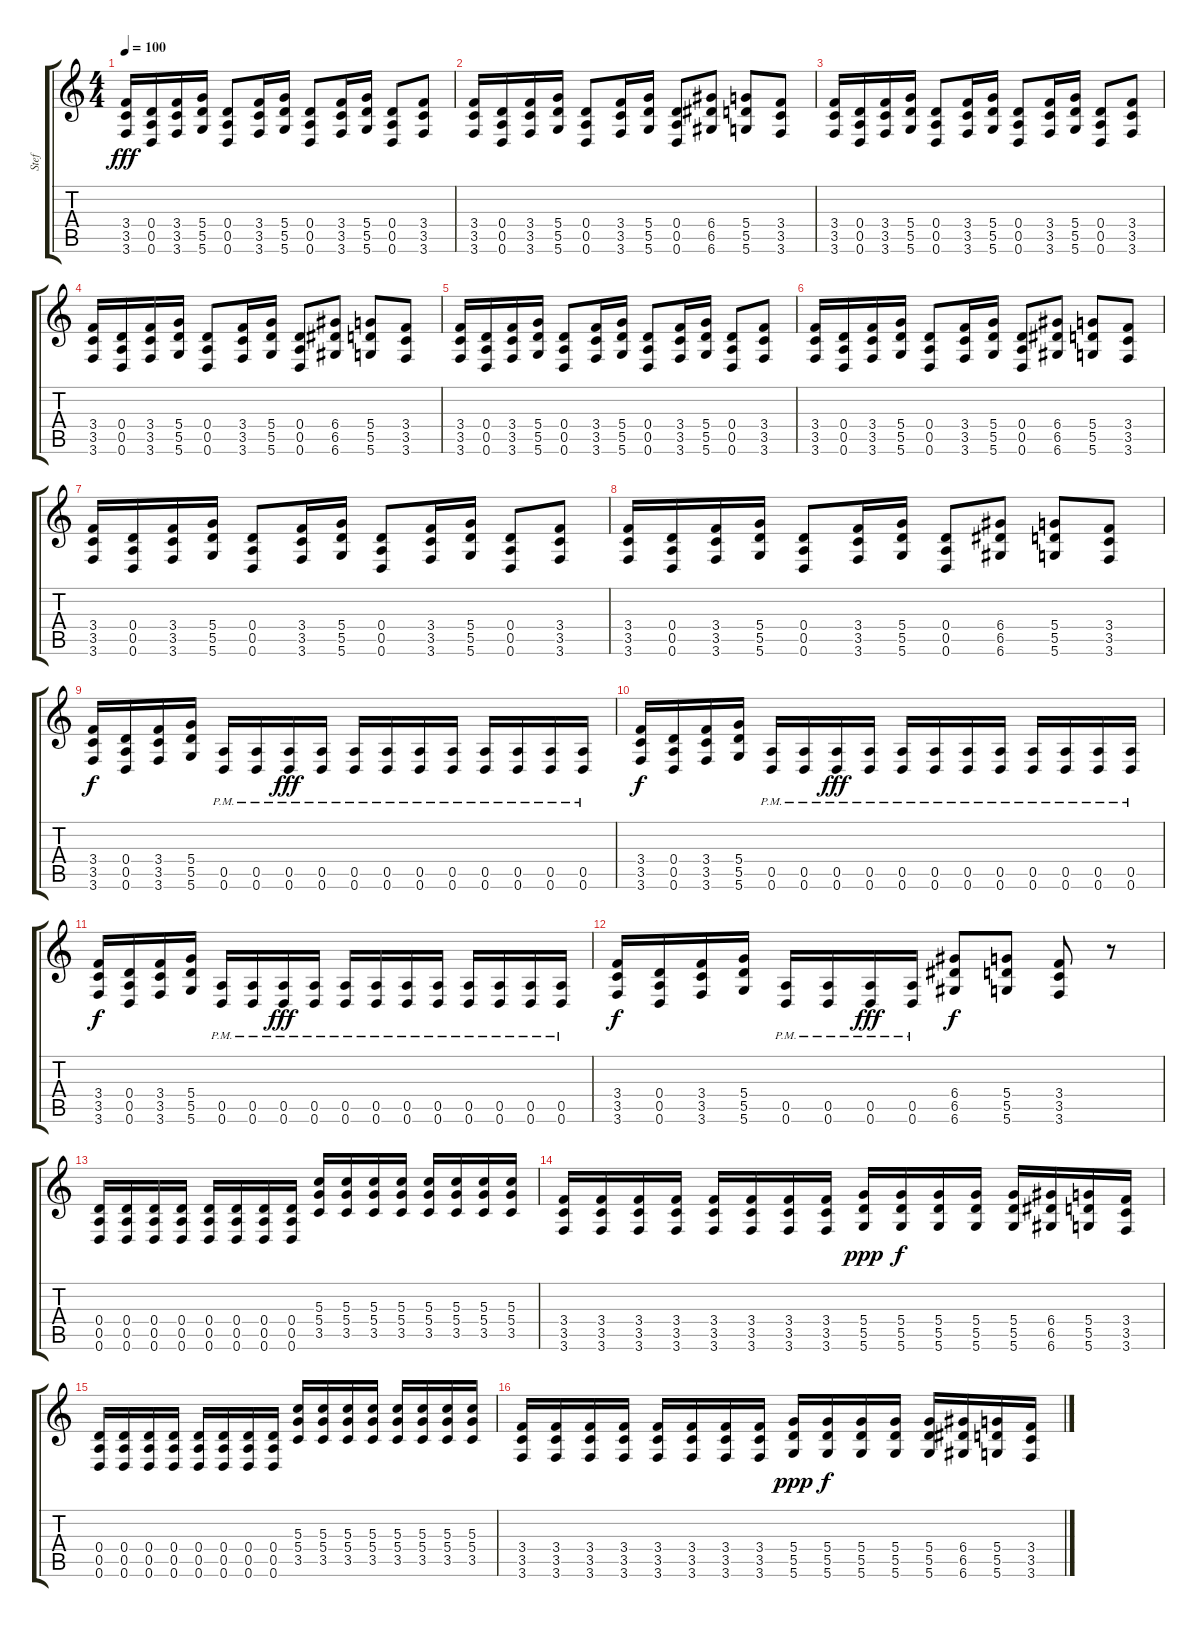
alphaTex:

\track ("Stef" "Stef") {instrument distortionguitar}
\staff {score tabs}
\tuning (E4 B3 G3 D3 A2 D2) {hide}
\ts (4 4)
\tempo 100
\clef g2
\ks c
(3.4 3.5 3.6).16{dy fff} (0.4 0.5 0.6).16 (3.4 3.5 3.6).16 (5.4 5.5 5.6).16 (0.4 0.5 0.6).8 (3.4 3.5 3.6).16 (5.4 5.5 5.6).16 (0.4 0.5 0.6).8 (3.4 3.5 3.6).16 (5.4 5.5 5.6).16 (0.4 0.5 0.6).8 (3.4 3.5 3.6).8 |
(3.4 3.5 3.6).16 (0.4 0.5 0.6).16 (3.4 3.5 3.6).16 (5.4 5.5 5.6).16 (0.4 0.5 0.6).8 (3.4 3.5 3.6).16 (5.4 5.5 5.6).16 (0.4 0.5 0.6).8 (6.4 6.5 6.6).8 (5.4 5.5 5.6).8 (3.4 3.5 3.6).8 |
(3.4 3.5 3.6).16 (0.4 0.5 0.6).16 (3.4 3.5 3.6).16 (5.4 5.5 5.6).16 (0.4 0.5 0.6).8 (3.4 3.5 3.6).16 (5.4 5.5 5.6).16 (0.4 0.5 0.6).8 (3.4 3.5 3.6).16 (5.4 5.5 5.6).16 (0.4 0.5 0.6).8 (3.4 3.5 3.6).8 |
(3.4 3.5 3.6).16 (0.4 0.5 0.6).16 (3.4 3.5 3.6).16 (5.4 5.5 5.6).16 (0.4 0.5 0.6).8 (3.4 3.5 3.6).16 (5.4 5.5 5.6).16 (0.4 0.5 0.6).8 (6.4 6.5 6.6).8 (5.4 5.5 5.6).8 (3.4 3.5 3.6).8 |
(3.4 3.5 3.6).16 (0.4 0.5 0.6).16 (3.4 3.5 3.6).16 (5.4 5.5 5.6).16 (0.4 0.5 0.6).8 (3.4 3.5 3.6).16 (5.4 5.5 5.6).16 (0.4 0.5 0.6).8 (3.4 3.5 3.6).16 (5.4 5.5 5.6).16 (0.4 0.5 0.6).8 (3.4 3.5 3.6).8 |
(3.4 3.5 3.6).16 (0.4 0.5 0.6).16 (3.4 3.5 3.6).16 (5.4 5.5 5.6).16 (0.4 0.5 0.6).8 (3.4 3.5 3.6).16 (5.4 5.5 5.6).16 (0.4 0.5 0.6).8 (6.4 6.5 6.6).8 (5.4 5.5 5.6).8 (3.4 3.5 3.6).8 |
(3.4 3.5 3.6).16 (0.4 0.5 0.6).16 (3.4 3.5 3.6).16 (5.4 5.5 5.6).16 (0.4 0.5 0.6).8 (3.4 3.5 3.6).16 (5.4 5.5 5.6).16 (0.4 0.5 0.6).8 (3.4 3.5 3.6).16 (5.4 5.5 5.6).16 (0.4 0.5 0.6).8 (3.4 3.5 3.6).8 |
(3.4 3.5 3.6).16 (0.4 0.5 0.6).16 (3.4 3.5 3.6).16 (5.4 5.5 5.6).16 (0.4 0.5 0.6).8 (3.4 3.5 3.6).16 (5.4 5.5 5.6).16 (0.4 0.5 0.6).8 (6.4 6.5 6.6).8 (5.4 5.5 5.6).8 (3.4 3.5 3.6).8 |
(3.4 3.5 3.6).16{dy f} (0.4 0.5 0.6).16 (3.4 3.5 3.6).16 (5.4 5.5 5.6).16 (0.5{pm} 0.6{pm}).16 (0.5{pm} 0.6{pm}).16 (0.5{pm} 0.6{pm}).16{dy fff} (0.5{pm} 0.6{pm}).16 (0.5{pm} 0.6{pm}).16 (0.5{pm} 0.6{pm}).16 (0.5{pm} 0.6{pm}).16 (0.5{pm} 0.6{pm}).16 (0.5{pm} 0.6{pm}).16 (0.5{pm} 0.6{pm}).16 (0.5{pm} 0.6{pm}).16 (0.5{pm} 0.6{pm}).16 |
(3.4 3.5 3.6).16{dy f} (0.4 0.5 0.6).16 (3.4 3.5 3.6).16 (5.4 5.5 5.6).16 (0.5{pm} 0.6{pm}).16 (0.5{pm} 0.6{pm}).16 (0.5{pm} 0.6{pm}).16{dy fff} (0.5{pm} 0.6{pm}).16 (0.5{pm} 0.6{pm}).16 (0.5{pm} 0.6{pm}).16 (0.5{pm} 0.6{pm}).16 (0.5{pm} 0.6{pm}).16 (0.5{pm} 0.6{pm}).16 (0.5{pm} 0.6{pm}).16 (0.5{pm} 0.6{pm}).16 (0.5{pm} 0.6{pm}).16 |
(3.4 3.5 3.6).16{dy f} (0.4 0.5 0.6).16 (3.4 3.5 3.6).16 (5.4 5.5 5.6).16 (0.5{pm} 0.6{pm}).16 (0.5{pm} 0.6{pm}).16 (0.5{pm} 0.6{pm}).16{dy fff} (0.5{pm} 0.6{pm}).16 (0.5{pm} 0.6{pm}).16 (0.5{pm} 0.6{pm}).16 (0.5{pm} 0.6{pm}).16 (0.5{pm} 0.6{pm}).16 (0.5{pm} 0.6{pm}).16 (0.5{pm} 0.6{pm}).16 (0.5{pm} 0.6{pm}).16 (0.5{pm} 0.6{pm}).16 |
(3.4 3.5 3.6).16{dy f} (0.4 0.5 0.6).16 (3.4 3.5 3.6).16 (5.4 5.5 5.6).16 (0.5{pm} 0.6{pm}).16 (0.5{pm} 0.6{pm}).16 (0.5{pm} 0.6{pm}).16{dy fff} (0.5{pm} 0.6{pm}).16 (6.4 6.5 6.6).8{dy f} (5.4 5.5 5.6).8 (3.4 3.5 3.6).8 r.8 |
(0.4 0.5 0.6).16 (0.4 0.5 0.6).16 (0.4 0.5 0.6).16 (0.4 0.5 0.6).16 (0.4 0.5 0.6).16 (0.4 0.5 0.6).16 (0.4 0.5 0.6).16 (0.4 0.5 0.6).16 (5.3 5.4 3.5).16 (5.3 5.4 3.5).16 (5.3 5.4 3.5).16 (5.3 5.4 3.5).16 (5.3 5.4 3.5).16 (5.3 5.4 3.5).16 (5.3 5.4 3.5).16 (5.3 5.4 3.5).16 |
(3.4 3.5 3.6).16 (3.4 3.5 3.6).16 (3.4 3.5 3.6).16 (3.4 3.5 3.6).16 (3.4 3.5 3.6).16 (3.4 3.5 3.6).16 (3.4 3.5 3.6).16 (3.4 3.5 3.6).16 (5.4 5.5 5.6).16{dy ppp} (5.4 5.5 5.6).16{dy f} (5.4 5.5 5.6).16 (5.4 5.5 5.6).16 (5.4 5.5 5.6).16 (6.4 6.5 6.6).16 (5.4 5.5 5.6).16 (3.4 3.5 3.6).16 |
(0.4 0.5 0.6).16 (0.4 0.5 0.6).16 (0.4 0.5 0.6).16 (0.4 0.5 0.6).16 (0.4 0.5 0.6).16 (0.4 0.5 0.6).16 (0.4 0.5 0.6).16 (0.4 0.5 0.6).16 (5.3 5.4 3.5).16 (5.3 5.4 3.5).16 (5.3 5.4 3.5).16 (5.3 5.4 3.5).16 (5.3 5.4 3.5).16 (5.3 5.4 3.5).16 (5.3 5.4 3.5).16 (5.3 5.4 3.5).16 |
(3.4 3.5 3.6).16 (3.4 3.5 3.6).16 (3.4 3.5 3.6).16 (3.4 3.5 3.6).16 (3.4 3.5 3.6).16 (3.4 3.5 3.6).16 (3.4 3.5 3.6).16 (3.4 3.5 3.6).16 (5.4 5.5 5.6).16{dy ppp} (5.4 5.5 5.6).16{dy f} (5.4 5.5 5.6).16 (5.4 5.5 5.6).16 (5.4 5.5 5.6).16 (6.4 6.5 6.6).16 (5.4 5.5 5.6).16 (3.4 3.5 3.6).16
